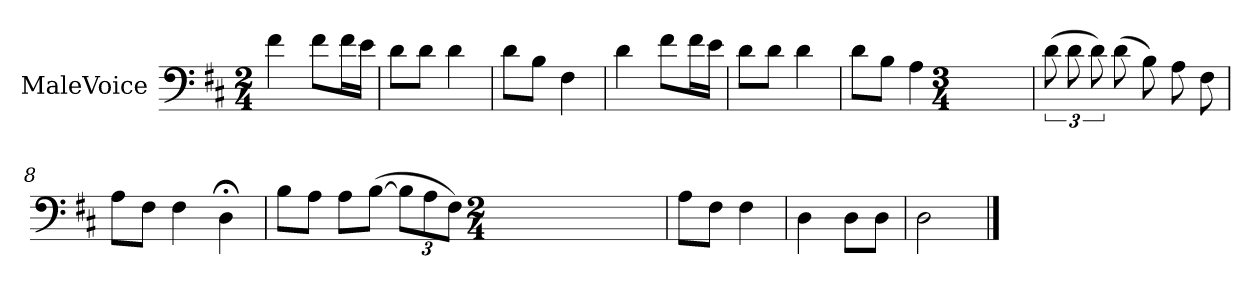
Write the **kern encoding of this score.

**kern
*part1
*staff1
*I"MaleVoice
*clefF4
*k[f#c#]
*M2/4
*MM84
=1
4f#
8f#\L
16f#\L
16e\JJ
=2
8d\L
8d\J
4d
=3
8d\L
8B\J
4F#
=4
4d
8f#\L
16f#\L
16e\JJ
=5
8d\L
8d\J
4d
=6
8d\L
8B\J
4A
*M3/4
=7
(12d
12d
12d)
(8d
8B)
8A
8F#
=8
8A\L
8F#\J
4F#
4D;<
=9
8B\L
8A\J
8A\L
([8B\J
12B\L]
12A\
12F#\J)
*M2/4
=10
8A\L
8F#\J
4F#
=11
4D
8D\L
8D\J
=12
2D
==
*-
